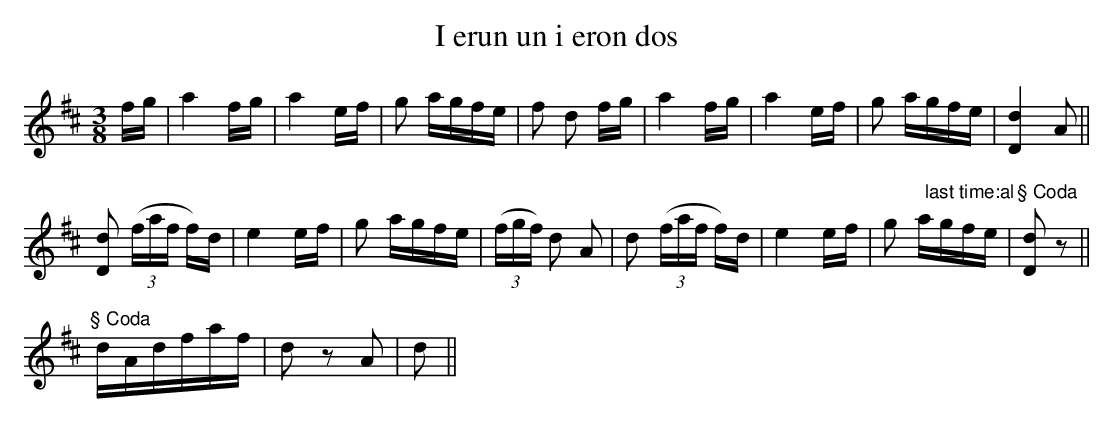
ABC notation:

X:1
T:I erun un i eron dos
M:3/8
L:1/16
K:D
fg|a4   fg|a4   ef|g2 agfe|f2  d2  fg|a4   fg|a4  ef|g2  agfe|[D4d4]
A2||!
[D2d2]  (3(faf f)d|e4   ef|g2  agfe|(3(fgf)  d2  A2  |d2  (3(faf f)d|e4
  ef|"         last time:al"g2  agfe |"§ Coda"[D2d2]  z2  ||!
    "§ Coda"   dAdfaf|d2  z2  A2|d2  ||
